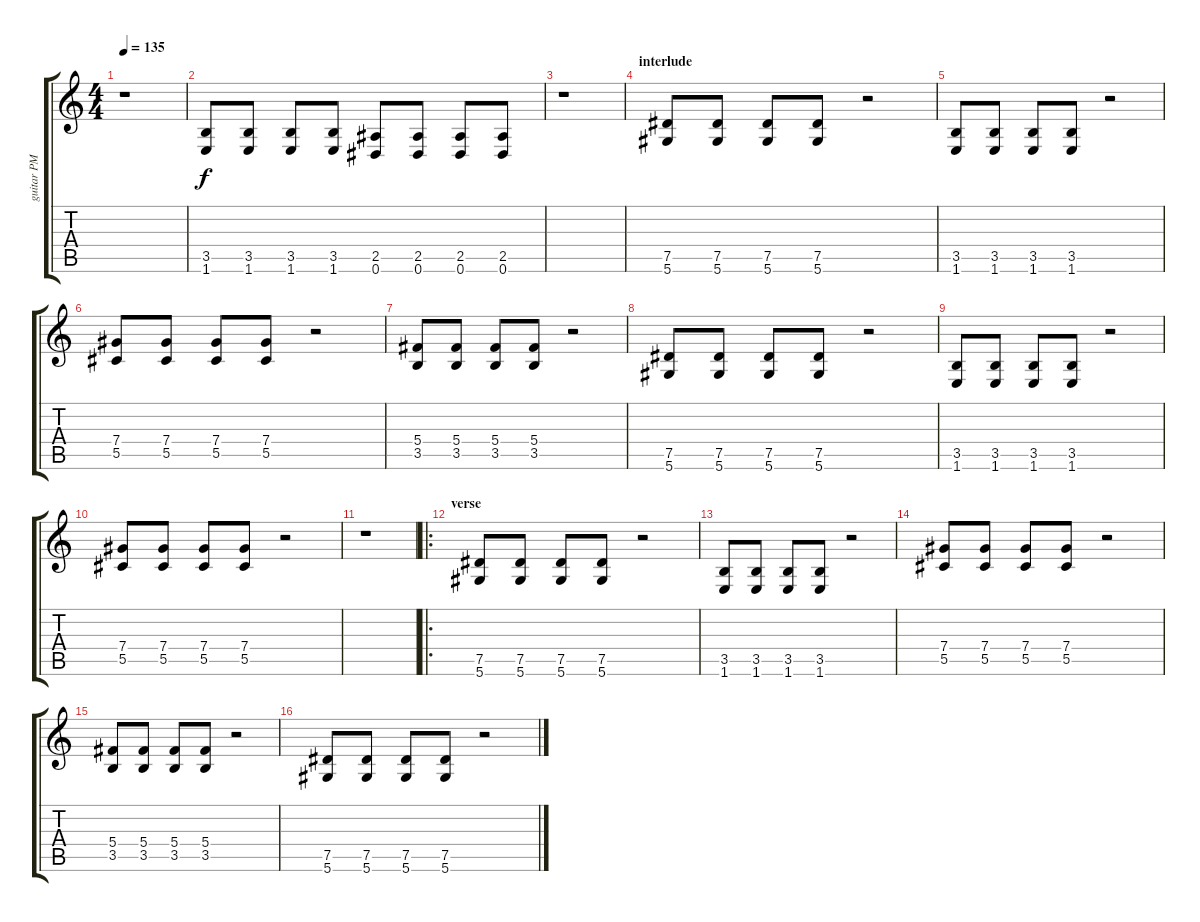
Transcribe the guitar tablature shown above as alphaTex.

\track ("guitar PM" "guitar PM") {instrument electricguitarmuted}
\staff {score tabs}
\tuning (Eb4 Bb3 Gb3 Db3 Ab2 Eb2) {hide}
\ts (4 4)
\tempo 135
\clef g2
\ks c
r.1{dy f} |
(3.5 1.6).8 (3.5 1.6).8 (3.5 1.6).8 (3.5 1.6).8 (2.5 0.6).8 (2.5 0.6).8 (2.5 0.6).8 (2.5 0.6).8 |
r.1 |
\section ("" "interlude")
(7.5 5.6).8 (7.5 5.6).8 (7.5 5.6).8 (7.5 5.6).8 r.2 |
(3.5 1.6).8 (3.5 1.6).8 (3.5 1.6).8 (3.5 1.6).8 r.2 |
(7.4 5.5).8 (7.4 5.5).8 (7.4 5.5).8 (7.4 5.5).8 r.2 |
(5.4 3.5).8 (5.4 3.5).8 (5.4 3.5).8 (5.4 3.5).8 r.2 |
(7.5 5.6).8 (7.5 5.6).8 (7.5 5.6).8 (7.5 5.6).8 r.2 |
(3.5 1.6).8 (3.5 1.6).8 (3.5 1.6).8 (3.5 1.6).8 r.2 |
(7.4 5.5).8 (7.4 5.5).8 (7.4 5.5).8 (7.4 5.5).8 r.2 |
r.1 |
\ro
\section ("" "verse")
(7.5 5.6).8 (7.5 5.6).8 (7.5 5.6).8 (7.5 5.6).8 r.2 |
(3.5 1.6).8 (3.5 1.6).8 (3.5 1.6).8 (3.5 1.6).8 r.2 |
(7.4 5.5).8 (7.4 5.5).8 (7.4 5.5).8 (7.4 5.5).8 r.2 |
(5.4 3.5).8 (5.4 3.5).8 (5.4 3.5).8 (5.4 3.5).8 r.2 |
(7.5 5.6).8 (7.5 5.6).8 (7.5 5.6).8 (7.5 5.6).8 r.2
